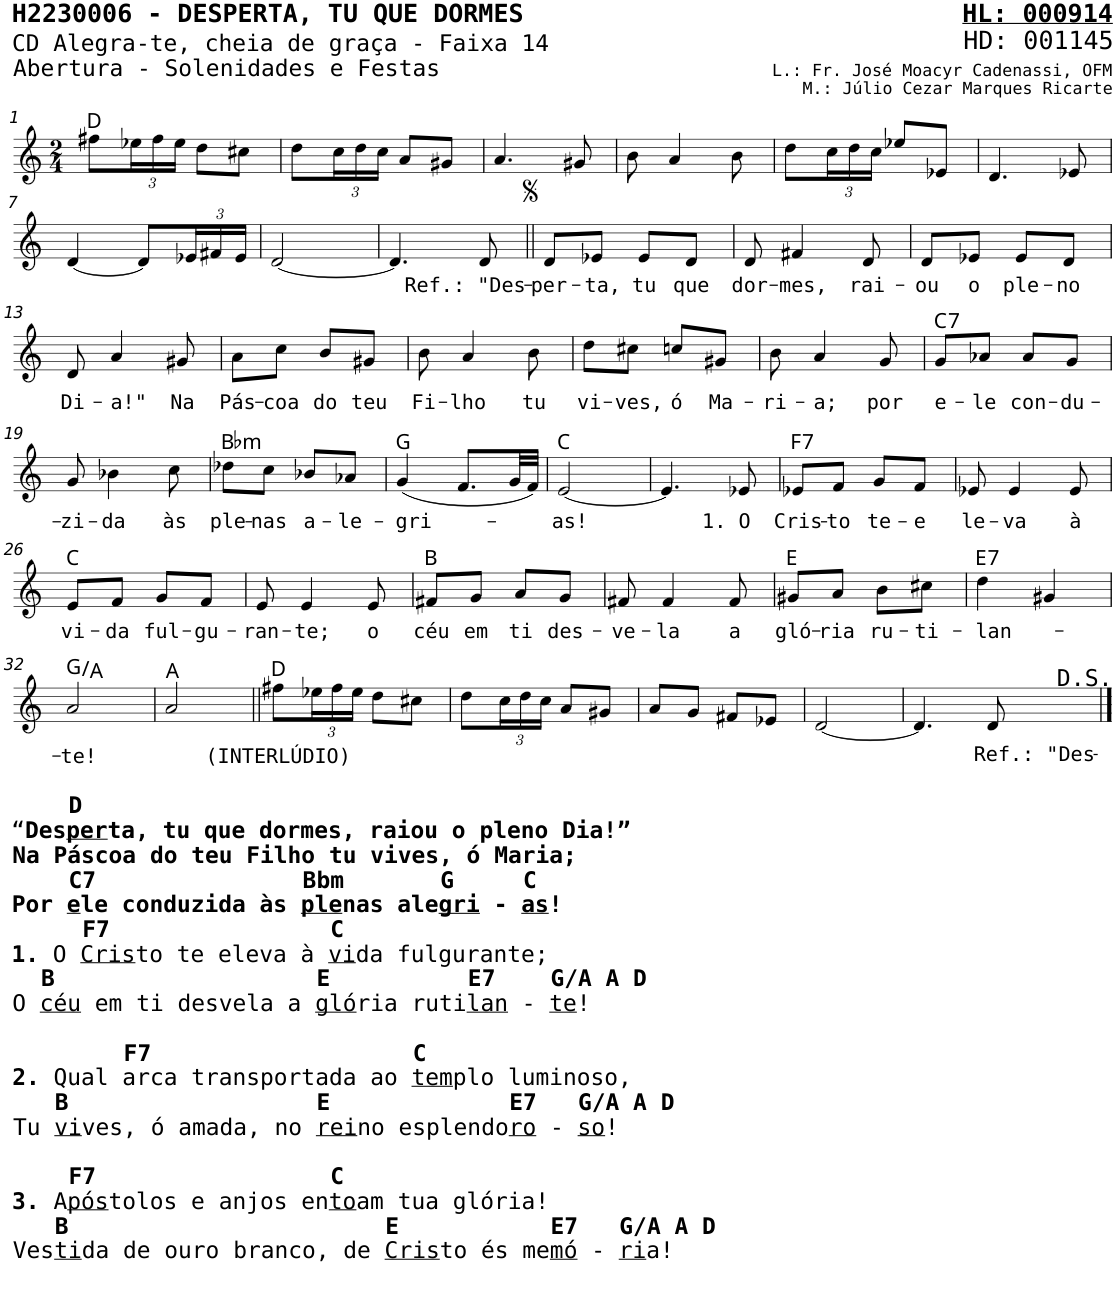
**kern	**text	**harte
*part1	*part1	*part1
*staff1	*staff1	*
*I"Voz	*	*
*I'V	*	*
*stria5	*	*
*clefG2	*	*
*k[]	*	*
*M2/4	*	*
=1	=1	=1
8ff#X\L	.	D:maj
*Xbrackettup	*	*
24ee-X\L	.	.
24ff#\	.	.
24ee-\JJ	.	.
8dd\L	.	.
8cc#X\J	.	.
=2	=2	=2
8dd\L	.	.
24cc\L	.	.
24dd\	.	.
24cc\JJ	.	.
8a/L	.	.
8g#X/J	.	.
=3	=3	=3
4.a/	.	.
8g#X/	.	.
=4	=4	=4
8b\	.	.
4a/	.	.
8b\	.	.
=5	=5	=5
8dd\L	.	.
24cc\L	.	.
24dd\	.	.
24cc\JJ	.	.
8ee-X/L	.	.
8e-X/J	.	.
=6	=6	=6
4.d/	.	.
8e-X/	.	.
!!LO:LB:g=z
=7	=7	=7
[4d/	.	.
8d/L]	.	.
24e-X/L	.	.
24f#X/	.	.
24e-/JJ	.	.
=8	=8	=8
[2d/	.	.
=9	=9	=9
4.d/]	.	.
!	!LO:LY:b	!
8d/	Ref.: "Des-	.
=10||	=10||	=10||
!	!LO:LY:b	!
8d/L	-per-	.
!	!LO:LY:b	!
8e-X/J	-ta,	.
!	!LO:LY:b	!
8e-/L	tu	.
!	!LO:LY:b	!
8d/J	que	.
=11	=11	=11
!	!LO:LY:b	!
8d/	dor-	.
!	!LO:LY:b	!
4f#X/	-mes,	.
!	!LO:LY:b	!
8d/	rai-	.
=12	=12	=12
!	!LO:LY:b	!
8d/L	-ou	.
!	!LO:LY:b	!
8e-X/J	o	.
!	!LO:LY:b	!
8e-/L	ple-	.
!	!LO:LY:b	!
8d/J	-no	.
!!LO:LB:g=z
=13	=13	=13
!	!LO:LY:b	!
8d/	Di-	.
!	!LO:LY:b	!
4a/	-a!"	.
!	!LO:LY:b	!
8g#X/	Na	.
=14	=14	=14
!	!LO:LY:b	!
8a\L	Pás-	.
!	!LO:LY:b	!
8cc\J	-coa	.
!	!LO:LY:b	!
8b/L	do	.
!	!LO:LY:b	!
8g#X/J	teu	.
=15	=15	=15
!	!LO:LY:b	!
8b\	Fi-	.
!	!LO:LY:b	!
4a/	-lho	.
!	!LO:LY:b	!
8b\	tu	.
=16	=16	=16
!	!LO:LY:b	!
8dd\L	vi-	.
!	!LO:LY:b	!
8cc#X\J	-ves,	.
!	!LO:LY:b	!
8ccn/L	ó	.
!	!LO:LY:b	!
8g#X/J	Ma-	.
=17	=17	=17
!	!LO:LY:b	!
8b\	-ri-	.
!	!LO:LY:b	!
4a/	-a;	.
!	!LO:LY:b	!
8g/	por	.
=18	=18	=18
!	!LO:LY:b	!LO:H:kt=7
8g/L	e-	C:7
!	!LO:LY:b	!
8a-X/J	-le	.
!	!LO:LY:b	!
8a-/L	con-	.
!	!LO:LY:b	!
8g/J	-du-	.
!!LO:LB:g=z
=19	=19	=19
!	!LO:LY:b	!
8g/	-zi-	.
!	!LO:LY:b	!
4b-X\	-da	.
!	!LO:LY:b	!
8cc\	às	.
=20	=20	=20
!	!LO:LY:b	!LO:H:kt=m
8dd-X\L	ple-	Bb:min
!	!LO:LY:b	!
8cc\J	-nas	.
!	!LO:LY:b	!
8b-X/L	a-	.
!	!LO:LY:b	!
8a-X/J	-le-	.
=21	=21	=21
!	!LO:LY:b	!
(4g/	-gri-	G:maj
8.f/L	.	.
32g/LL	.	.
32f/JJJ)	.	.
=22	=22	=22
!	!LO:LY:b	!
[2e/	-as!	C:maj
=23	=23	=23
4.e/]	.	.
!	!LO:LY:b	!
8e-X/	1. O	.
=24	=24	=24
!	!LO:LY:b	!LO:H:kt=7
8e-X/L	Cris-	F:7
!	!LO:LY:b	!
8f/J	-to	.
!	!LO:LY:b	!
8g/L	te-	.
!	!LO:LY:b	!
8f/J	-e	.
=25	=25	=25
!	!LO:LY:b	!
8e-X/	le-	.
!	!LO:LY:b	!
4e-/	-va	.
!	!LO:LY:b	!
8e-/	à	.
!!LO:LB:g=z
=26	=26	=26
!	!LO:LY:b	!
8e/L	vi-	C:maj
!	!LO:LY:b	!
8f/J	-da	.
!	!LO:LY:b	!
8g/L	ful-	.
!	!LO:LY:b	!
8f/J	-gu-	.
=27	=27	=27
!	!LO:LY:b	!
8e/	-ran-	.
!	!LO:LY:b	!
4e/	-te;	.
!	!LO:LY:b	!
8e/	o	.
=28	=28	=28
!	!LO:LY:b	!
8f#X/L	céu	B:maj
!	!LO:LY:b	!
8g/J	em	.
!	!LO:LY:b	!
8a/L	ti	.
!	!LO:LY:b	!
8g/J	des-	.
=29	=29	=29
!	!LO:LY:b	!
8f#X/	-ve-	.
!	!LO:LY:b	!
4f#/	-la	.
!	!LO:LY:b	!
8f#/	a	.
=30	=30	=30
!	!LO:LY:b	!
8g#X/L	gló-	E:maj
!	!LO:LY:b	!
8a/J	-ria	.
!	!LO:LY:b	!
8b\L	ru-	.
!	!LO:LY:b	!
8cc#X\J	-ti-	.
=31	=31	=31
!	!LO:LY:b	!LO:H:kt=7
4dd\	-lan-	E:7
4g#X/	.	.
!!LO:LB:g=z
=32	=32	=32
!LO:TX:b:B:t=D	!	!
!LO:TX:b:t=“	!	!
!LO:TX:b:B:t=Des	!	!
!LO:TX:b:t=per	!	!
!LO:TX:b:t=ta, tu que dormes, raiou o pleno Dia!”	!	!
!LO:TX:b:t=Na Páscoa do teu Filho tu vives, ó Maria;	!	!
!LO:TX:b:t=C7               Bbm       G     C	!	!
!LO:TX:b:t=Por	!	!
!LO:TX:b:t=e	!	!
!LO:TX:b:t=le conduzida às	!	!
!LO:TX:b:t=ple	!	!
!LO:TX:b:t=nas ale	!	!
!LO:TX:b:t=gri	!	!
!LO:TX:b:t=-	!	!
!LO:TX:b:t=as	!	!
!LO:TX:b:t=!	!	!
!LO:TX:b:t=F7                C	!	!
!LO:TX:b:t=1.	!	!
!LO:TX:b:t=O	!	!
!LO:TX:b:t=Cris	!	!
!LO:TX:b:t=to te eleva à	!	!
!LO:TX:b:t=vi	!	!
!LO:TX:b:t=da fulgurante;	!	!
!LO:TX:b:B:t=B                   E          E7    G/A A D	!	!
!LO:TX:b:t=O	!	!
!LO:TX:b:t=céu	!	!
!LO:TX:b:t=em ti desvela a	!	!
!LO:TX:b:t=gló	!	!
!LO:TX:b:t=ria ruti	!	!
!LO:TX:b:t=lan	!	!
!LO:TX:b:t=-	!	!
!LO:TX:b:t=te	!	!
!LO:TX:b:t=!	!	!
!LO:TX:b:B:t=F7                   C	!	!
!LO:TX:b:t=2.	!	!
!LO:TX:b:t=Qual arca transportada ao	!	!
!LO:TX:b:t=tem	!	!
!LO:TX:b:t=plo luminoso,	!	!
!LO:TX:b:B:t=B                  E             E7   G/A A D	!	!
!LO:TX:b:t=Tu	!	!
!LO:TX:b:t=vi	!	!
!LO:TX:b:t=ves, ó amada, no	!	!
!LO:TX:b:t=rei	!	!
!LO:TX:b:t=no esplendo	!	!
!LO:TX:b:t=ro	!	!
!LO:TX:b:t=-	!	!
!LO:TX:b:t=so	!	!
!LO:TX:b:t=!	!	!
!LO:TX:b:B:t=F7                 C	!	!
!LO:TX:b:t=3.	!	!
!LO:TX:b:t=A	!	!
!LO:TX:b:t=pós	!	!
!LO:TX:b:t=tolos e anjos en	!	!
!LO:TX:b:t=to	!	!
!LO:TX:b:t=am tua glória!	!	!
!LO:TX:b:B:t=B                       E           E7   G/A A D	!	!
!LO:TX:b:t=Ves	!	!
!LO:TX:b:t=ti	!	!
!LO:TX:b:t=da de ouro branco, de	!	!
!LO:TX:b:t=Cris	!	!
!LO:TX:b:t=to és me	!	!
!LO:TX:b:t=mó	!	!
!LO:TX:b:t=-	!	!
!LO:TX:b:t=ri	!	!
!LO:TX:b:t=a!	!	!
!	!LO:LY:b	!
2a/	-te!	G:maj/2
=33	=33	=33
2a/	.	A:maj
=34||	=34||	=34||
!	!LO:LY:b	!
8ff#X\L	(INTERLÚDIO)	D:maj
24ee-X\L	.	.
24ff#\	.	.
24ee-\JJ	.	.
8dd\L	.	.
8cc#X\J	.	.
=35	=35	=35
8dd\L	.	.
24cc\L	.	.
24dd\	.	.
24cc\JJ	.	.
8a/L	.	.
8g#X/J	.	.
=36	=36	=36
8a/L	.	.
8g/J	.	.
8f#X/L	.	.
8e-X/J	.	.
=37	=37	=37
[2d/	.	.
=38	=38	=38
4.d/]	.	.
!	!LO:LY:b	!
8d/	Ref.: "Des-	.
==	==	==
*-	*-	*-
